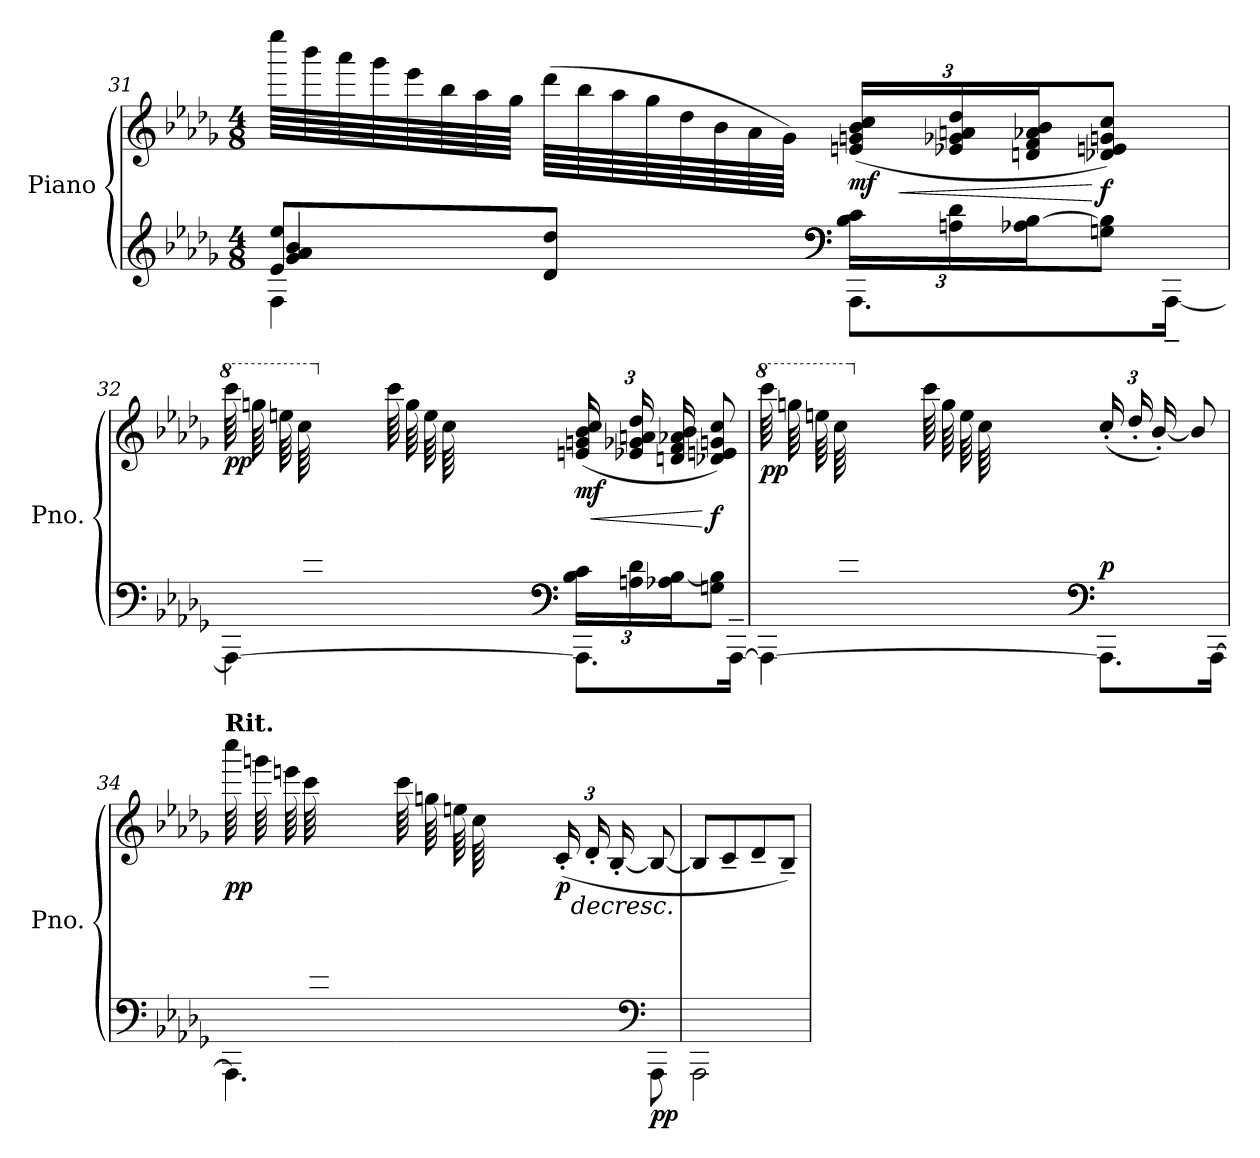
**kern	**kern	**dynam
*part1	*part1	*part1
*staff2	*staff1	*staff1/2
*I"Piano	*	*
*I'Pno.	*	*
!!LO:LB:g=z
*clefG2	*clefG2	*
*k[b-e-a-d-g-]	*k[b-e-a-d-g-]	*
*D-:	*D-:	*
*M4/8	*M4/8	*
=31	=31	=31
*^	*	*
*	*^	*	*
8e-/ 8ee-/L	4F\	4g-/ 4a-/ 4b-/	64eeee-\LLLL	.
.	.	.	64bbb-\	.
.	.	.	64aaa-\	.
.	.	.	64ggg-\	.
.	.	.	64eee-\	.
.	.	.	64bb-\	.
.	.	.	64aa-\	.
.	.	.	64gg-\JJJJ	.
8d-/ 8dd-/J	.	.	(>64ddd-\LLLL	.
.	.	.	64bb-\	.
.	.	.	64aa-\	.
.	.	.	64gg-\	.
.	.	.	64dd-\	.
.	.	.	64b-\	.
.	.	.	64a-\	.
.	.	.	64g-\JJJJ)	.
*clefF4	*	*	*	*
*Xbrackettup	*	*	*Xbrackettup	*
!	!	!	!	!LO:DY:b
24B-\ 24c\LL	8.AAA-\L	4ryy	(>24en/ 24gn/ 24b-/ 24cc/LL	mf
!	!	!	!	!LO:HP:b
24An\ 24d-\	.	.	24e-X/ 24g-X/ 24an/ 24dd-/	<
24A-X\ [>24B-\J	.	.	24dn/ 24f/ 24a-X/ 24b-/J	.
!	!	!	!	!LO:DY:n=1:b
8Gn\ 8B-\]J	.	.	8d-X/ 8en/ 8gn/ 8cc/J)	[ f
.	[<16AAA-~<\Jk	.	.	.
=32	=32	=32	=32	=32
*	*	*	*8va	*
!	!	!	!	!LO:DY:b
16ryy	4ryy	4AAA-\_	(>64cccc\LLLL	pp
*	*	*	*8va	*
.	.	.	64gggn\	.
.	.	.	64eeen\	.
.	.	.	64ccc\	.
*clefG2	*	*	*	*
*	*	*	*X8va	*
*	*	*	*X8va	*
64ddd-/	.	.	16ryy	.
64gg/	.	.	.	.
64ee/	.	.	.	.
64dd-/JJJJ	.	.	.	.
16ryy	.	.	64ccc\LLLL	.
.	.	.	64gg\	.
.	.	.	64ee\	.
.	.	.	64cc\	.
64dd-/	.	.	16ryy	.
64gn/	.	.	.	.
64en/	.	.	.	.
64d-/JJJJ)	.	.	.	.
*clefF4	*	*	*	*
!	!	!	!	!LO:DY:b
4ryy	24B-\ 24c\LL	8.AAA-\L]	(>24e/ 24g/ 24b-/ 24cc/LL	mf
!	!	!	!	!LO:HP:b
.	24An\ 24d-\	.	24e-X/ 24g-X/ 24an/ 24dd-/	<
.	24A-X\ [<24B-\J	.	24dn/ 24f/ 24a-X/ 24b-/J	.
!	!	!	!	!LO:DY:n=1:b
.	8Gn\ 8B-\]J	.	8d-X/ 8en/ 8gn/ 8cc/J)	[ f
.	.	[<16AAA-~<\Jk	.	.
!!LO:LB:g=z
=33	=33	=33	=33	=33
*	*	*	*8va	*
!	!	!	!	!LO:DY:a=2
16ryy	2ryy	4AAA-\_	(>64cccc\LLLL	pp
*	*	*	*8va	*
.	.	.	64gggn\	.
.	.	.	64eeen\	.
.	.	.	64ccc\	.
*clefG2	*	*	*	*
*	*	*	*X8va	*
64ddd-/	.	.	16ryy	.
64gg/	.	.	.	.
64ee/	.	.	.	.
64dd-/JJJJ	.	.	.	.
16ryy	.	.	64ccc\LLLL	.
.	.	.	64gg\	.
.	.	.	64ee\	.
.	.	.	64cc\	.
64dd-/	.	.	16ryy	.
64gn/	.	.	.	.
64en/	.	.	.	.
64d-/JJJJ)	.	.	.	.
*clefF4	*	*	*	*
!	!	!	!	!LO:DY:a=2
4ryy	.	8.AAA-\L]	(<24cc'</LL	p
.	.	.	24dd-'</	.
.	.	.	[24b-'</J)	.
.	.	.	8b-/J]	.
.	.	[16AAA-\Jk	.	.
=34	=34	=34	=34	=34
!	!	!	!LO:TX:a:B:t=Rit.	!
!	!	!	!	!LO:DY:a=2
16ryy	2ryy	4.AAA-\]	(>64cccc\LLLL	pp
.	.	.	64gggn\	.
.	.	.	64eeen\	.
.	.	.	64ccc\	.
*clefG2	*	*	*	*
*	*	*	*X8va	*
64ddd-/	.	.	16ryy	.
64gg/	.	.	.	.
64ee/	.	.	.	.
64dd-/JJJJ	.	.	.	.
16ryy	.	.	64ccc\LLLL	.
.	.	.	64gg\	.
.	.	.	64ee\	.
.	.	.	64cc\	.
64dd-/	.	.	16ryy	.
64gn/	.	.	.	.
64en/	.	.	.	.
64d-/JJJJ)	.	.	.	.
!	!	!	!	!LO:DY:b
4ryy	.	.	(<24c'</LL	p
!	!	!	!	!LO:HP:b
.	.	.	24d-'</	>
.	.	.	[24B-'</J	.
*clefF4	*	*	*	*
!	!	!	!	!LO:DY:b=2
.	.	8AAA-\	8B-/J_	pp
*v	*v	*v	*	*
.	.	]
=35	=35	=35
2AAA-\	8B-/L]	.
.	8c~</	.
.	8d-~</	.
.	8B-~</J)	.
=	=	=
*-	*-	*-
